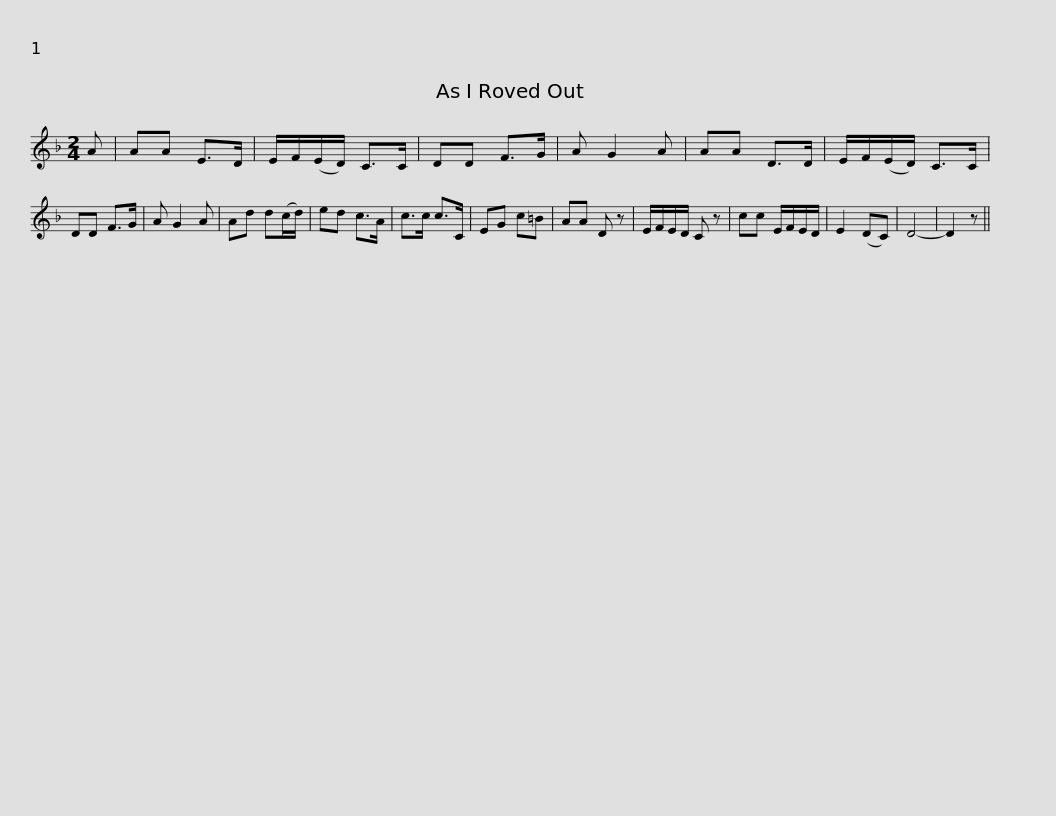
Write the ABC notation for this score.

X:1
L:1/8
M:2/4
I:linebreak $
K:Dmin
V:1 treble
V:1
 A | AA E>D | E/F/(E/D/) C>C | DD F>G | A G2 A | %5
 AA D>D | E/F/(E/D/) C>C | DD F>G | A G2 A |$ Ad d(c/d/) | %10
 ed c>A | c>c c>C | EG c=B | AA D z | E/F/E/D/ C z | %15
 cc E/F/E/D/ | E2 (DC) | D4- | D2 z || %19
